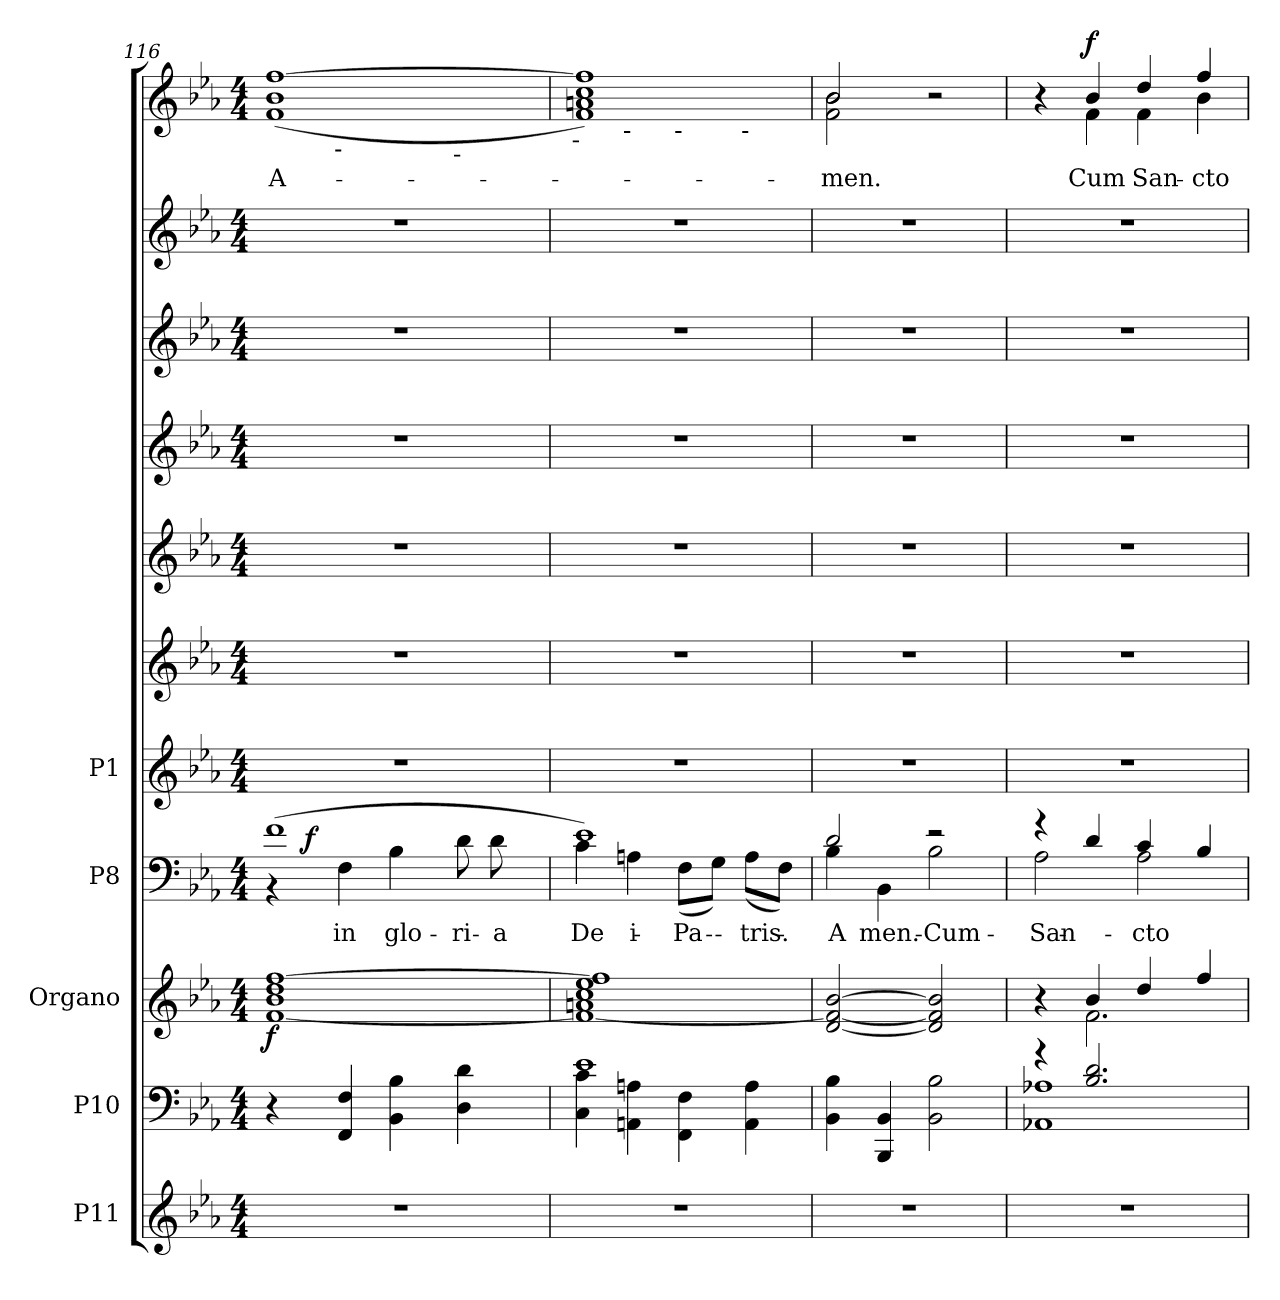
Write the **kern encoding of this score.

**kern	**kern	**kern	**dynam	**kern	**text	**dynam	**kern	**kern	**kern	**kern	**kern	**kern	**kern	**text	**dynam
*part5	*part4	*part3	*part3	*part2	*part2	*part2	*part1	*part1	*part1	*part1	*part1	*part1	*part1	*part1	*part1
*staff11	*staff10	*staff9	*staff9	*staff8	*staff8	*staff8	*staff7	*staff6	*staff5	*staff4	*staff3	*staff2	*staff1	*staff1	*staff1/2/3/4/5/6/7
*I"P11	*I"P10	*I"Organo	*	*I"P8	*	*	*I"P1	*	*	*	*	*	*	*	*
!!LO:LB:g=z
*clefG2	*clefF4	*clefG2	*	*clefF4	*	*	*clefG2	*clefG2	*clefG2	*clefG2	*clefG2	*clefG2	*clefG2	*	*
*k[b-e-a-]	*k[b-e-a-]	*k[b-e-a-]	*	*k[b-e-a-]	*	*	*k[b-e-a-]	*k[b-e-a-]	*k[b-e-a-]	*k[b-e-a-]	*k[b-e-a-]	*k[b-e-a-]	*k[b-e-a-]	*	*
*E-:	*E-:	*E-:	*	*E-:	*	*	*E-:	*E-:	*E-:	*E-:	*E-:	*E-:	*E-:	*	*
*M4/4	*M4/4	*M4/4	*	*M4/4	*	*	*M4/4	*M4/4	*M4/4	*M4/4	*M4/4	*M4/4	*M4/4	*	*
=116	=116	=116	=116	=116	=116	=116	=116	=116	=116	=116	=116	=116	=116	=116	=116
*	*	*^	*	*^	*	*	*	*	*	*	*	*	*	*	*
!	!	!	!	!	!	!	!	!	!	!	!	!	!	!	!	!LO:LY:b:color=#000000	!
*	*	*	*	*	*	*^	*	*	*	*	*	*	*	*	*^	*	*
*	*	*	*	*	*	*	*	*	*	*	*	*	*	*	*	*	*^	*	*
*	*	*	*	*	*	*	*	*	*	*	*	*	*	*	*	*	*	*^	*	*
1r	4r	1ddi [1ffi	[1fi 1b-i	f	(1fi	4r	8ryy	.	.	1r	1r	1r	1r	1r	1r	[1ffi	(1fi 1b-i	4ryy	2.ryy	A-	.
.	.	.	.	.	.	.	256..ryy	.	.	.	.	.	.	.	.	.	.	.	.	.	.
.	.	.	.	.	.	.	2ryy	.	f	.	.	.	.	.	.	.	.	.	.	.	.
!	!	!	!	!	!	!	!	!	!	!	!	!	!	!	!	!	!	!LO:TX:b:cj:t=-	!	!	!
!	!	!	!	!	!	!	!	!LO:LY:b:color=#000000	!	!	!	!	!	!	!	!	!	!	!	!	!
.	4FFi/ 4Fi	.	.	.	.	4Fi\	.	in	.	.	.	.	.	.	.	.	.	2.ryy	.	.	.
!	!	!	!	!	!	!	!	!LO:LY:b:color=#000000	!	!	!	!	!	!	!	!	!	!	!	!	!
.	4BB-i\ 4B-i	.	.	.	.	4B-i\	.	glo-	.	.	.	.	.	.	.	.	.	.	.	.	.
.	.	.	.	.	.	.	4ryy	.	.	.	.	.	.	.	.	.	.	.	.	.	.
!	!	!	!	!	!	!	!	!	!	!	!	!	!	!	!	!	!	!	!LO:TX:b:cj:t=-	!	!
!	!	!	!	!	!	!	!	!LO:LY:b:color=#000000	!	!	!	!	!	!	!	!	!	!	!	!	!
.	4Di\ 4di	.	.	.	.	8di\	.	-ri-	.	.	.	.	.	.	.	.	.	.	4ryy	.	.
!	!	!	!	!	!	!	!	!LO:LY:b:color=#000000	!	!	!	!	!	!	!	!	!	!	!	!	!
.	.	.	.	.	.	8di\	.	-a	.	.	.	.	.	.	.	.	.	.	.	.	.
.	.	.	.	.	.	.	16ryy	.	.	.	.	.	.	.	.	.	.	.	.	.	.
.	.	.	.	.	.	.	32ryy	.	.	.	.	.	.	.	.	.	.	.	.	.	.
.	.	.	.	.	.	.	64ryy	.	.	.	.	.	.	.	.	.	.	.	.	.	.
.	.	.	.	.	.	.	128ryy	.	.	.	.	.	.	.	.	.	.	.	.	.	.
.	.	.	.	.	.	.	1024ryy	.	.	.	.	.	.	.	.	.	.	.	.	.	.
*	*	*	*	*	*	*v	*v	*	*	*	*	*	*	*	*	*v	*v	*v	*v	*	*
=117	=117	=117	=117	=117	=117	=117	=117	=117	=117	=117	=117	=117	=117	=117	=117	=117	=117
*	*^	*	*	*	*	*	*	*	*	*	*	*	*	*	*	*	*
*	*	*	*	*	*	*	*^	*	*	*	*	*	*	*	*	*^	*	*
*	*	*	*	*	*	*	*	*	*	*	*	*	*	*	*	*	*	*^	*	*
*	*	*	*	*	*	*	*	*	*	*	*	*	*	*	*	*	*	*	*^	*	*
!	!	!	!	!	!	!	!	!	!	!	!	!	!	!	!	!	!LO:TX:b:cj:t=-	!	!	!	!	!
!	!	!	!	!	!	!	!	!	!LO:LY:b:color=#000000	!	!	!	!	!	!	!	!	!	!	!	!	!
*	*	*	*	*	*	*	*v	*v	*	*	*	*	*	*	*	*	*	*	*	*^	*	*
1r	1e-i	4Ci\ 4ci	1ee-i 1ffi]	1fi_ 1ani 1cci	.	1e-i)	4ci\	De-	.	1r	1r	1r	1r	1r	1r	1cci 1ffi]	1fi 1ani)	4ryy	2ryy	2.ryy	.	.
!	!	!	!	!	!	!	!	!	!	!	!	!	!	!	!	!	!	!LO:TX:b:cj:t=-	!	!	!	!
!	!	!	!	!	!	!	!	!LO:LY:b:color=#000000	!	!	!	!	!	!	!	!	!	!	!	!	!	!
.	.	4AAni\ 4Ani	.	.	.	.	4Ani\	-i	.	.	.	.	.	.	.	.	.	2.ryy	.	.	.	.
!	!	!	!	!	!	!	!	!	!	!	!	!	!	!	!	!	!	!	!LO:TX:b:cj:t=-	!	!	!
!	!	!	!	!	!	!	!	!LO:LY:b:color=#000000	!	!	!	!	!	!	!	!	!	!	!	!	!	!
.	.	4FFi\ 4Fi	.	.	.	.	(8Fi\L	Pa-	.	.	.	.	.	.	.	.	.	.	2ryy	.	.	.
.	.	.	.	.	.	.	8Gi\J)	.	.	.	.	.	.	.	.	.	.	.	.	.	.	.
!	!	!	!	!	!	!	!	!	!	!	!	!	!	!	!	!	!	!	!	!LO:TX:b:cj:t=-	!	!
!	!	!	!	!	!	!	!	!LO:LY:b:color=#000000	!	!	!	!	!	!	!	!	!	!	!	!	!	!
.	.	4AAi\ 4Ai	.	.	.	.	(8Ai\L	-tris.	.	.	.	.	.	.	.	.	.	.	.	4ryy	.	.
.	.	.	.	.	.	.	8Fi\J)	.	.	.	.	.	.	.	.	.	.	.	.	.	.	.
*	*v	*v	*	*	*	*	*	*	*	*	*	*	*	*	*	*v	*v	*v	*v	*v	*	*
*	*	*v	*v	*	*	*	*	*	*	*	*	*	*	*	*	*	*
=118	=118	=118	=118	=118	=118	=118	=118	=118	=118	=118	=118	=118	=118	=118	=118	=118
*	*	*	*	*	*	*	*	*	*	*	*	*	*	*^	*	*
*	*	*	*	*	*	*	*	*	*	*	*	*	*	*	*^	*	*
*	*	*	*	*	*	*	*	*	*	*	*	*	*	*	*	*^	*	*
*	*	*	*	*	*	*	*	*	*	*	*	*	*	*	*	*	*^	*	*
!	!	!	!	!	!	!LO:LY:b:color=#000000	!	!	!	!	!	!	!	!	!	!	!	!	!	!
*	*	*	*	*	*	*	*	*	*	*	*	*	*	*v	*v	*v	*v	*v	*	*
*	*	*	*	*	*	*	*	*	*	*	*	*	*	*^	*	*
*	*	*	*	*	*	*	*	*	*	*	*	*	*	*	*^	*	*
*	*	*	*	*	*	*	*	*	*	*	*	*	*	*	*	*^	*	*
*	*	*	*	*	*	*	*	*	*	*	*	*	*	*	*	*	*^	*	*
!	!	!	!	!	!	!	!	!	!	!	!	!	!	!	!	!	!	!	!LO:LY:b:color=#000000	!
*	*	*	*	*	*	*	*	*	*	*	*	*	*	*	*v	*v	*v	*v	*	*
1r	4BB-i\ 4B-i	[2di/ 2fi_ [2b-i	.	2di/	4B-i\	A-	.	1r	1r	1r	1r	1r	1r	2b-i/	2fi\ 2b-i	-men.	.
!	!	!	!	!	!	!LO:LY:b:color=#000000	!	!	!	!	!	!	!	!	!	!	!
.	4BBB-i/ 4BB-i	.	.	.	4BB-i\	-men.	.	.	.	.	.	.	.	.	.	.	.
!	!	!	!	!	!	!LO:LY:b:color=#000000	!	!	!	!	!	!	!	!	!	!	!
.	2BB-i\ 2B-i	2di/] 2fi] 2b-i]	.	2r	2B-i\	Cum	.	.	.	.	.	.	.	2r	2ryy	.	.
=119	=119	=119	=119	=119	=119	=119	=119	=119	=119	=119	=119	=119	=119	=119	=119	=119	=119
*	*^	*^	*	*	*	*	*	*	*	*	*	*	*	*	*	*	*
!	!	!	!	!	!	!	!	!LO:LY:b:color=#000000	!	!	!	!	!	!	!	!	!	!	!
1r	4r	1AA-Xi 1A-Xi	4r	4ryy	.	4r	2A-i\	San-	.	1r	1r	1r	1r	1r	1r	4r	4ryy	.	.
!	!	!	!	!	!	!	!	!	!	!	!	!	!	!	!	!	!	!LO:LY:b:color=#000000	!
.	2.B-i/ 2.di	.	4b-i/	2.fi\	.	4di/	.	.	.	.	.	.	.	.	.	4b-i/	4fi\	Cum	f
!	!	!	!	!	!	!	!	!LO:LY:b:color=#000000	!	!	!	!	!	!	!	!	!	!	!
!	!	!	!	!	!	!	!	!	!	!	!	!	!	!	!	!	!	!LO:LY:b:color=#000000	!
.	.	.	4ddi/	.	.	4ci/	2A-i\	-cto	.	.	.	.	.	.	.	4ddi/	4fi\	San-	.
!	!	!	!	!	!	!	!	!	!	!	!	!	!	!	!	!	!	!LO:LY:b:color=#000000	!
.	.	.	4ffi/	.	.	4B-i/	.	.	.	.	.	.	.	.	.	4ffi/	4b-i\	-cto	.
*	*v	*v	*	*	*	*v	*v	*	*	*	*	*	*	*	*	*v	*v	*	*
*	*	*v	*v	*	*	*	*	*	*	*	*	*	*	*	*	*
=	=	=	=	=	=	=	=	=	=	=	=	=	=	=	=
*-	*-	*-	*-	*-	*-	*-	*-	*-	*-	*-	*-	*-	*-	*-	*-
